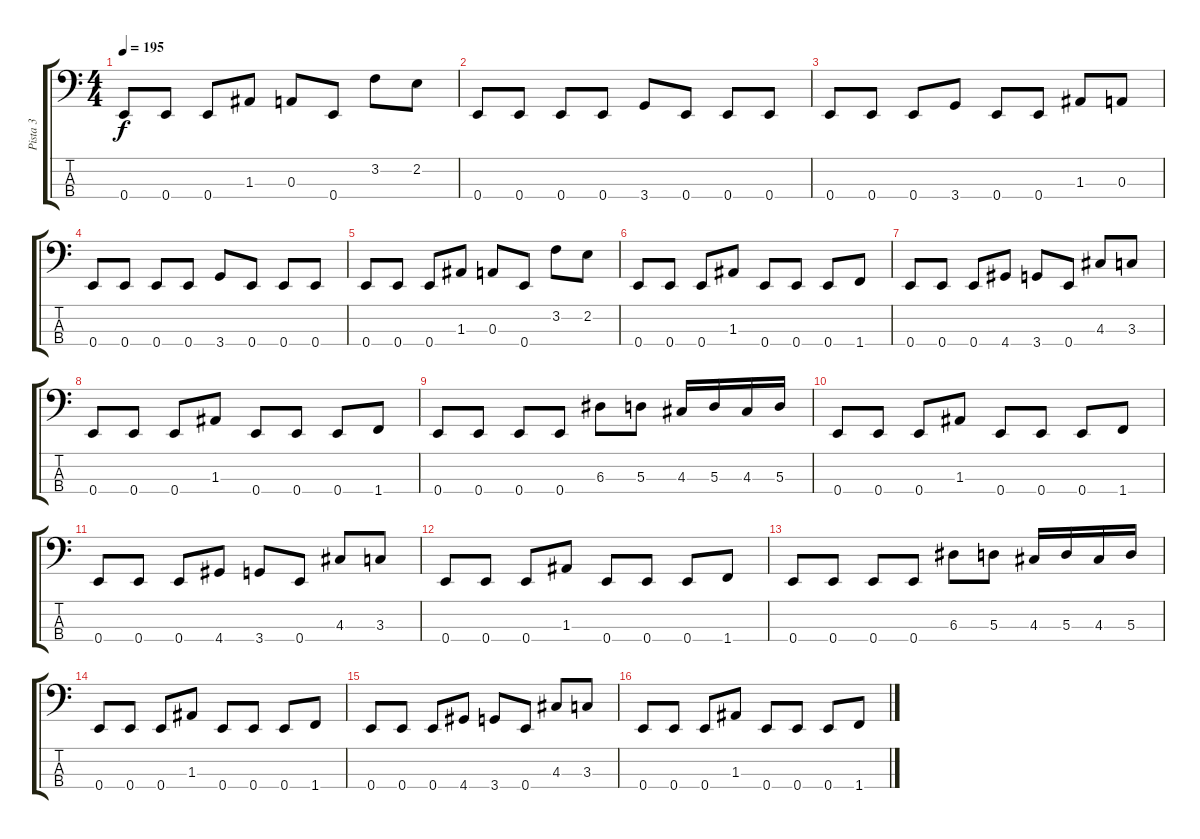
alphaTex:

\track ("Pista 3" "Pista 3") {instrument electricbassfinger}
\staff {score tabs}
\tuning (G2 D2 A1 E1) {hide}
\ts (4 4)
\tempo 195
\clef f4
\ks c
0.4.8{dy f} 0.4.8 0.4.8 1.3.8 0.3.8 0.4.8 3.2.8 2.2.8 |
0.4.8 0.4.8 0.4.8 0.4.8 3.4.8 0.4.8 0.4.8 0.4.8 |
0.4.8 0.4.8 0.4.8 3.4.8 0.4.8 0.4.8 1.3.8 0.3.8 |
0.4.8 0.4.8 0.4.8 0.4.8 3.4.8 0.4.8 0.4.8 0.4.8 |
0.4.8 0.4.8 0.4.8 1.3.8 0.3.8 0.4.8 3.2.8 2.2.8 |
0.4.8 0.4.8 0.4.8 1.3.8 0.4.8 0.4.8 0.4.8 1.4.8 |
0.4.8 0.4.8 0.4.8 4.4.8 3.4.8 0.4.8 4.3.8 3.3.8 |
0.4.8 0.4.8 0.4.8 1.3.8 0.4.8 0.4.8 0.4.8 1.4.8 |
0.4.8 0.4.8 0.4.8 0.4.8 6.3.8 5.3.8 4.3.16 5.3.16 4.3.16 5.3.16 |
0.4.8 0.4.8 0.4.8 1.3.8 0.4.8 0.4.8 0.4.8 1.4.8 |
0.4.8 0.4.8 0.4.8 4.4.8 3.4.8 0.4.8 4.3.8 3.3.8 |
0.4.8 0.4.8 0.4.8 1.3.8 0.4.8 0.4.8 0.4.8 1.4.8 |
0.4.8 0.4.8 0.4.8 0.4.8 6.3.8 5.3.8 4.3.16 5.3.16 4.3.16 5.3.16 |
0.4.8 0.4.8 0.4.8 1.3.8 0.4.8 0.4.8 0.4.8 1.4.8 |
0.4.8 0.4.8 0.4.8 4.4.8 3.4.8 0.4.8 4.3.8 3.3.8 |
0.4.8 0.4.8 0.4.8 1.3.8 0.4.8 0.4.8 0.4.8 1.4.8
